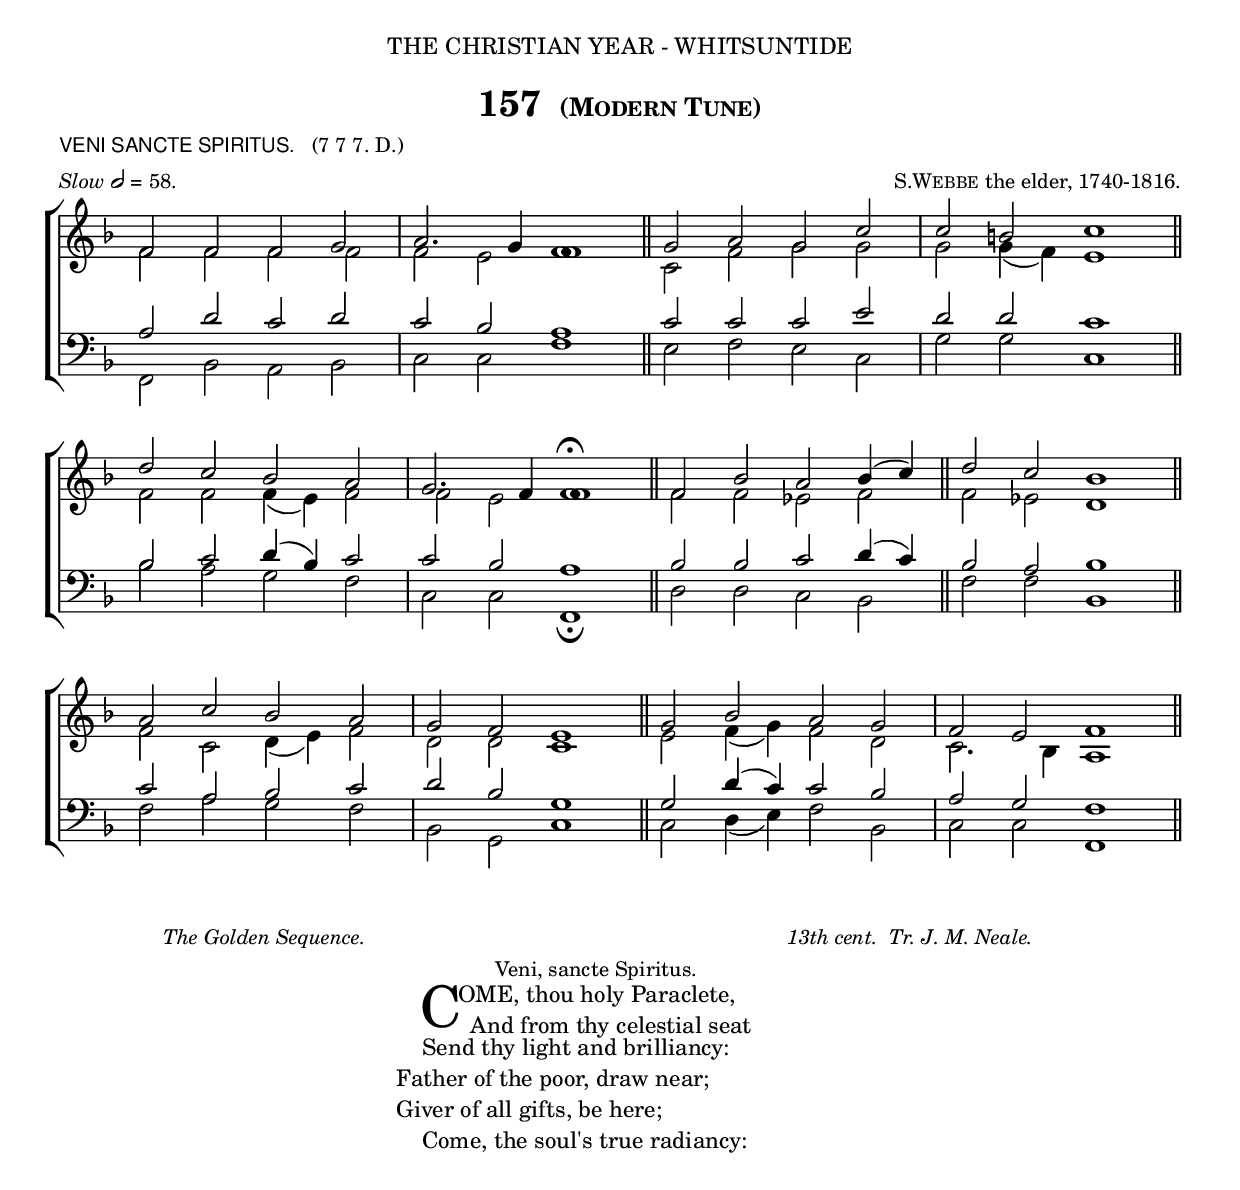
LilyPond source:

%%%% 251.png
%%%% Hymn 155. Veni sancte spiritus.  Come, thou holy Paraclete.
%%%% Rev 1.

\version "2.10"

\header {
  dedication = \markup {  \center-align { "THE CHRISTIAN YEAR - WHITSUNTIDE"
	\hspace #0.1 }}	
	
  title = \markup { "157 " \large \smallCaps "(Modern Tune)"}  
  
  poet = \markup { \small {  \line { \sans { "VENI SANCTE SPIRITUS."} \hspace #1 \roman {"(7 7 7. D.)"}} }}
  
  meter = \markup { \small { \italic {Slow} \general-align #Y #DOWN \note #"2" #0.5 = 58. } }
  
  arranger = \markup { \small { \smallCaps "S.Webbe" "the elder, 1740-1816." } }
  
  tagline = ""
}

%%%%%%%%%%%%%%%%%%%%%%%%%%% Macros

%%% merge. Macro to pull note slightly leftwards.  Used to produce those partially merged wholenotes 

merge = \once \override NoteColumn #'force-hshift = #-0.01
	      
%%%%%%%%%%%%%%%%%%%%%%%%%%% End of macro definitions

%%% SATB voices

global = {
  \time 4/2
  \key f \major
  \set Staff.midiInstrument = "church organ"
}

soprano = \relative c' { 
  f2 f f g | a2. g4 f1 \bar "||" g2 a g c | c b c1 \bar "||" \break
  d2 c bes a | g2. f4 f1 ^\fermata \bar "||" f2 bes a bes4( c) | d2 c bes1 \bar "||" \break
  a2 c bes a | g f e1 \bar "||" g2 bes a g | f e f1 \bar "||"
} 
   
alto = \relative c' {  
  f2 f f f | f e \merge f1 \bar "||" c2 f g g | g g4( f) e1 \bar "||"
  f2 f f4( e) f2 | f e \merge f1 \bar "||" f2 f ees f \bar "||" f ees d1 \bar "||"
  f2 c d4( e) f2 | d d c1 \bar "||" e2 f4( g) f2 d | c2. bes4 a1 \bar "||"
}

tenor = \relative c {\clef bass 
  a'2 d c d | c bes a1 \bar "||" c2 c c e | d d c1 \bar "||"
  bes2 c d4( bes) c2 | c bes a1 \bar "||" bes2 bes c d4( c) | bes2 a bes1 \bar "||"
  c2 a bes c | d bes g1 \bar "||" g2 d'4( c) c2 bes | a g f1 \bar "||"
}

bass = \relative c {\clef bass 
  f,2 bes a bes | c c f1 \bar "||" e2 f e c | g' g c,1 \bar "||"
  bes'2 a g f | c c f,1 _\fermata \bar "||" d'2 d c bes | f' f bes,1 \bar "||"
  f'2 a g f | bes, g c1 \bar "||" c2 d4( e) f2 bes, | c c f,1 \bar "||"
}

#(ly:set-option 'point-and-click #f)

\paper {
  #(set-paper-size "a4")
%  annotate-spacing = ##t
  print-page-number = ##f
  ragged-last-bottom = ##t
  ragged-bottom = ##t
}

\book{

%%% Score block	

\score{
\new ChoirStaff	
<<
	\context Staff = upper << 
	\context Voice = sopranos { \voiceOne \global \soprano }
	\context Voice = altos    { \voiceTwo \global \alto }
	                      >>
	\context Staff = lower <<
	\context Voice = tenors { \voiceOne \global \tenor }
	\context Voice = basses { \voiceTwo \global \bass }
			        >>
>>
\layout {
		indent=0
		\context { \Score \remove "Bar_number_engraver" }
		\context { \Staff \remove "Time_signature_engraver" }
		\context { \Score \remove "Mark_engraver"  }
                \context { \Staff \consists "Mark_engraver"  }
	} %% close layout

\midi { \context { \Score tempoWholesPerMinute = #(ly:make-moment 58 2) }}      
  	
	
} %%% Score bracket

%%% Lyric attributions and titles

\markup { \column {
	\line { \small { \hspace #10 \italic "The Golden Sequence." \hspace #40 \italic "13th cent.  Tr. J. M. Neale." }}  
        \line { \small { \hspace #42 "Veni, sancte Spiritus."}}
}}	


\markup { \hspace #30 %%add space as necc. to center the column
          \column { %% super column of everything
	              \column { %%verse 1 is a column of 2 lines  
	                  \line { \hspace #4.8 \column { \lower #2.4 \fontsize #8 "C" }   %%Drop Cap goes here
				  \hspace #-1.0    %% adjust this if other letters are too far from Drop Cap
				  \column  { \raise #0.0 "OME, thou holy Paraclete,"
			                               "  And from thy celestial seat"} }          
	                  \line {  \hspace #2.5  %%adjust hspace until this line left edge is flush with Drop Cap
				   \lower  #1.56  %%adjust this until the line spacing looks right
				   \column {   
					   "    Send thy light and brilliancy:"
					   "Father of the poor, draw near;"
					   "Giver of all gifts, be here;"
					   "    Come, the soul's true radiancy:"
			  		}}
		      } %%% end verse 1	

	  } %%% end supercolumn
} %%% end markup	  
       
       
%%fake score block to occupy space and force a pagebreak.  Can't think of a better way of doing this.
\score{
	{s4 }
\header { breakbefore = ##f piece = ##f opus = ##f tagline = ##f }
\layout{	
	\context { \Staff
		\remove Time_signature_engraver
		\remove Key_engraver
		\remove Clef_engraver
		\remove Staff_symbol_engraver
}}}

%%% Second page
%%% continuation of  lyrics

\markup { \hspace #30   %%add space as necc. to center the column  
		\column { 
			\hspace #1  % adds vertical spacing between verses  
           		\line { "2  "
			   \column {	     
				   "Come, of comforters the best,"
				   "Of the soul the sweetest guest,"
				   "    Come in toil refreshingly:"
				   "Thou in labour rest most sweet,"
				   "Thou art shadow from the heat,"
				   "    Comfort in adversity."
			}}
			\hspace #1  % adds vertical spacing between verses  
           		\line { "3  "
			   \column {	     
				   "O thou Light, most pure and blest,"
				   "Shine within the inmost breast"
				   "    Of thy faithful company."
				   "Where thou art not, man hath nought;"
				   "Every holy deed and thought"
				   "    Comes from thy Divinity."
			}}
			\hspace #1  % adds vertical spacing between verses  
           		\line { "4  "
			   \column {	     
				   "What is soilèd, make thou pure;"
				   "What is wounded, work its cure;"
				   "    What is parchèd, fructify;"
				   "What is rigid, gently bend;"
				   "What is frozen, warmly tend;"
				   "    Strengthen what goes erringly."
			}}
			\hspace #1  % adds vertical spacing between verses  
           		\line { "5. "
			   \column {	     
				   "Fill thy faithful, who confide"
				   "In thy power to guard and guide,"
				   "    With thy sevenfold Mystery."
				   "Here thy grace and virtue send:"
				   "Grant salvation to the end,"
				   "    And in heaven felicity."
			}}
	  }
} %%% lyric markup bracket


%%% Amen score block
\score{
  \new ChoirStaff
   <<
        \context Staff = upper \with { fontSize = #-3  \override StaffSymbol #'staff-space = #(magstep -2) }  
	                      << 
	\context Voice = "sopranos" { \relative c' { \clef treble \global \voiceOne f1 f1 \bar "||" }}
	\context Voice = "altos"    { \relative c' {  \clef treble \global \voiceTwo bes1 a1 \bar "||" }}
	                      >>
			      
	\context Lyrics \lyricsto "altos" { \override LyricText #'font-size = #-1 A -- men. }
	
	\context Staff = lower \with { fontSize = #-3  \override StaffSymbol #'staff-space = #(magstep -2) }  
	                       <<
	\context Voice = "tenors" { \relative c { \clef bass \global \voiceThree d1 c1 \bar "||" }}
	\context Voice = "basses" { \relative c { \clef bass \global \voiceFour  bes1 f1 \bar "||" }}
			        >> 
  >>			      
\header { breakbefore = ##f piece = " " opus = " " }
\layout { 
	\context { \Score timing = ##f }
	ragged-right = ##t
	indent = 15\cm
	\context { \Staff \remove Time_signature_engraver }

       }

\midi { \context { \Score tempoWholesPerMinute = #(ly:make-moment 58 2) }}  %%Amen midi       
       
}  


} %%% book bracket
